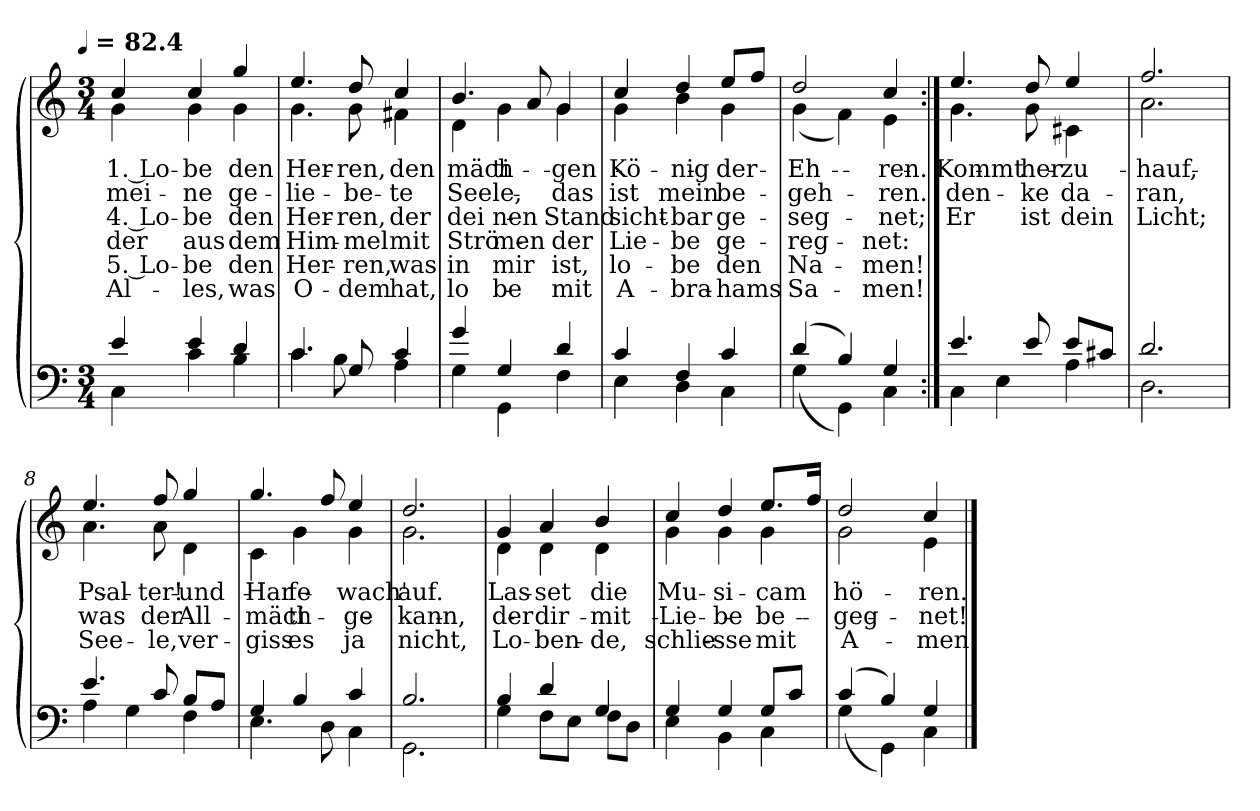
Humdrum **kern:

**kern	**kern	**text	**text	**text	**text	**text	**text
*part1	*part1	*part1	*part1	*part1	*part1	*part1	*part1
*staff2	*staff1	*staff1	*staff1	*staff1	*staff1	*staff1	*staff1
*clefF4	*clefG2	*	*	*	*	*	*
!!LO:TX:omd:t=[quarter] = 82.4
*M3/4	*M3/4	*	*	*	*	*	*
*MM82	*MM82	*	*	*	*	*	*
=1	=1	=1	=1	=1	=1	=1	=1
*^	*^	*	*	*	*	*	*
4e	4C	4cc	4g	1. Lo-	mei-	4. Lo-	der	5. Lo-	Al-
4e	4c	4cc	4g	-be	-ne	-be	aus	-be	-les,
4d	4B	4gg	4g	den	ge-	den	dem	den	was
=2	=2	=2	=2	=2	=2	=2	=2	=2	=2
4.c	4.c	4.ee	4.g	Her-	-lie-	Her-	Him-	Her-	O-
8G	8B	8dd	8g	-ren,	-be-	-ren,	-mel	-ren,	-dem
4c	4A	4cc	4f#X	den	-te	der	mit	was	hat,
=3	=3	=3	=3	=3	=3	=3	=3	=3	=3
4g	4G	4.b	4d	mäch-	See-	dei-	Strö-	in	lo-
4G	4GG	.	4g	-ti-	-le,	-nen	-men	mir	-be
.	.	8a	.	.	.	.	.	.	.
4d	4F	4g	4g	-gen	das	Stand	der	ist,	mit
=4	=4	=4	=4	=4	=4	=4	=4	=4	=4
4c	4E	4cc	4g	Kö-	ist	sicht-	Lie-	lo-	A-
4F	4D	4dd	4b	-nig	mein	-bar	-be	-be	-bra-
4c	4C	8eeL	4g	der	be-	ge-	ge-	den	-hams
.	.	8ffJ	.	.	.	.	.	.	.
=5	=5	=5	=5	=5	=5	=5	=5	=5	=5
(4d	(4G	2dd	(4g	Eh-	-geh-	-seg-	-reg-	Na-	Sa-
4B)	4GG)	.	4f)	.	.	.	.	.	.
4G	4C	4cc	4e	-ren.	-ren.	-net;	-net:	-men!	-men!
!!LO:LB:g=z	!!
=6:|!	=6:|!	=6:|!	=6:|!	=6:|!	=6:|!	=6:|!	=6:|!	=6:|!	=6:|!
4.e	4C	4.ee	4.g	Kommt	den-	Er	.	.	.
.	4E	.	.	.	.	.	.	.	.
8e	.	8dd	8g	her	-ke	ist	.	.	.
8eL	4A	4ee	4c#X	zu	da-	dein	.	.	.
8c#XJ	.	.	.	.	.	.	.	.	.
=7	=7	=7	=7	=7	=7	=7	=7	=7	=7
2.d	2.D	2.ff	2.a	hauf,	-ran,	Licht;	.	.	.
=8	=8	=8	=8	=8	=8	=8	=8	=8	=8
4.e	4A	4.ee	4.a	Psal-	was	See-	.	.	.
.	4G	.	.	.	.	.	.	.	.
8c	.	8ff	8a	-ter!	der	-le,	.	.	.
8BL	4F	4gg	4d	und	All-	ver-	.	.	.
8AJ	.	.	.	.	.	.	.	.	.
=9	=9	=9	=9	=9	=9	=9	=9	=9	=9
4G	4.E	4.gg	4c	Har-	-mäch-	-giss	.	.	.
4B	.	.	4g	-fe	-ti-	es	.	.	.
.	8D	8ff	.	.	.	.	.	.	.
4c	4C	4ee	4g	wach'	-ge	ja	.	.	.
!!LO:LB:g=z	!!
=10	=10	=10	=10	=10	=10	=10	=10	=10	=10
2.B	2.GG	2.dd	2.g	auf.	kann,	nicht,	.	.	.
=11	=11	=11	=11	=11	=11	=11	=11	=11	=11
4B	4G	4g	4d	Las-	der	Lo-	.	.	.
4d	8FL	4a	4d	-set	dir	-ben-	.	.	.
.	8EJ	.	.	.	.	.	.	.	.
4G	8FL	4b	4d	die	mit	-de,	.	.	.
.	8DJ	.	.	.	.	.	.	.	.
=12	=12	=12	=12	=12	=12	=12	=12	=12	=12
4G	4E	4cc	4g	Mu-	Lie-	schlie-	.	.	.
4G	4BB	4dd	4g	-si-	-be	-sse	.	.	.
8GL	4C	8.eeL	4g	-cam	be-	mit	.	.	.
8cJ	.	.	.	.	.	.	.	.	.
.	.	16ffJk	.	.	.	.	.	.	.
=13	=13	=13	=13	=13	=13	=13	=13	=13	=13
(4c	(4G	2dd	2g	hö-	-geg-	A-	.	.	.
4B)	4GG)	.	.	.	.	.	.	.	.
4G	4C	4cc	4e	-ren.	-net!	-men!	.	.	.
*v	*v	*	*	*	*	*	*	*	*
*	*v	*v	*	*	*	*	*	*
==	==	==	==	==	==	==	==
*-	*-	*-	*-	*-	*-	*-	*-
